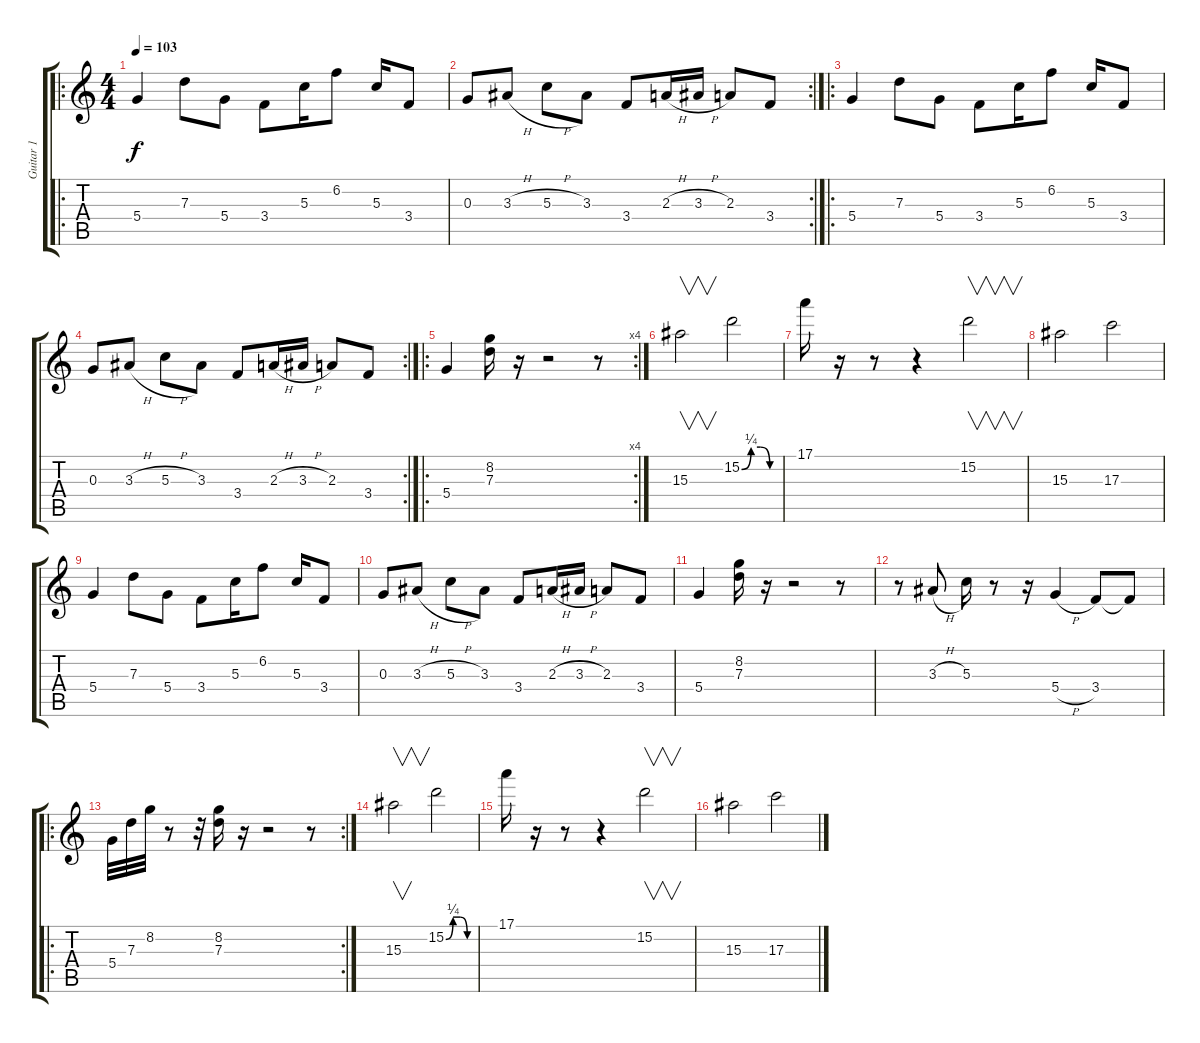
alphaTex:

\track ("Guitar 1" "Guitar 1") {instrument electricguitarclean}
\staff {score tabs}
\tuning (E4 B3 G3 D3 A2 E2) {hide}
\ro
\ts (4 4)
\tempo 103
\clef g2
\ks c
5.4.4{dy f instrument electricguitarclean} 7.3.8 5.4.8 3.4.8 5.3.16 6.2.8 5.3.16 3.4.8 |
\rc 2
0.3.8 3.3{h}.8 5.3{h}.8 3.3.8 3.4.8 2.3{h}.16 3.3{h}.16 2.3.8 3.4.8 |
\ro
5.4.4 7.3.8 5.4.8 3.4.8 5.3.16 6.2.8 5.3.16 3.4.8 |
\rc 2
0.3.8 3.3{h}.8 5.3{h}.8 3.3.8 3.4.8 2.3{h}.16 3.3{h}.16 2.3.8 3.4.8 |
\ro
\rc 4
5.4.4 (8.2 7.3).16 r.16 r.2 r.8 |
15.3.2{v instrument overdrivenguitar} 15.2{be (custom 0 0 15 1 30 1 45 0 60 0)}.2 |
17.1.16 r.16 r.8 r.4 15.2.2{v} |
15.3.2 17.3.2 |
5.4.4{instrument electricguitarclean} 7.3.8 5.4.8 3.4.8 5.3.16 6.2.8 5.3.16 3.4.8 |
0.3.8 3.3{h}.8 5.3{h}.8 3.3.8 3.4.8 2.3{h}.16 3.3{h}.16 2.3.8 3.4.8 |
5.4.4 (8.2 7.3).16 r.16 r.2 r.8 |
r.8 3.3{h}.8 5.3.16 r.8 r.16 5.4{h}.4 3.4.8 3.4{t}.8 |
\ro
\rc 2
5.4.32 7.3.32 8.2.32 r.8 r.32 (8.2 7.3).16 r.16 r.2 r.8 |
15.3.2{v instrument overdrivenguitar} 15.2{be (custom 0 0 15 1 30 1 45 0 60 0)}.2 |
17.1.16 r.16 r.8 r.4 15.2.2{v} |
15.3.2 17.3.2
